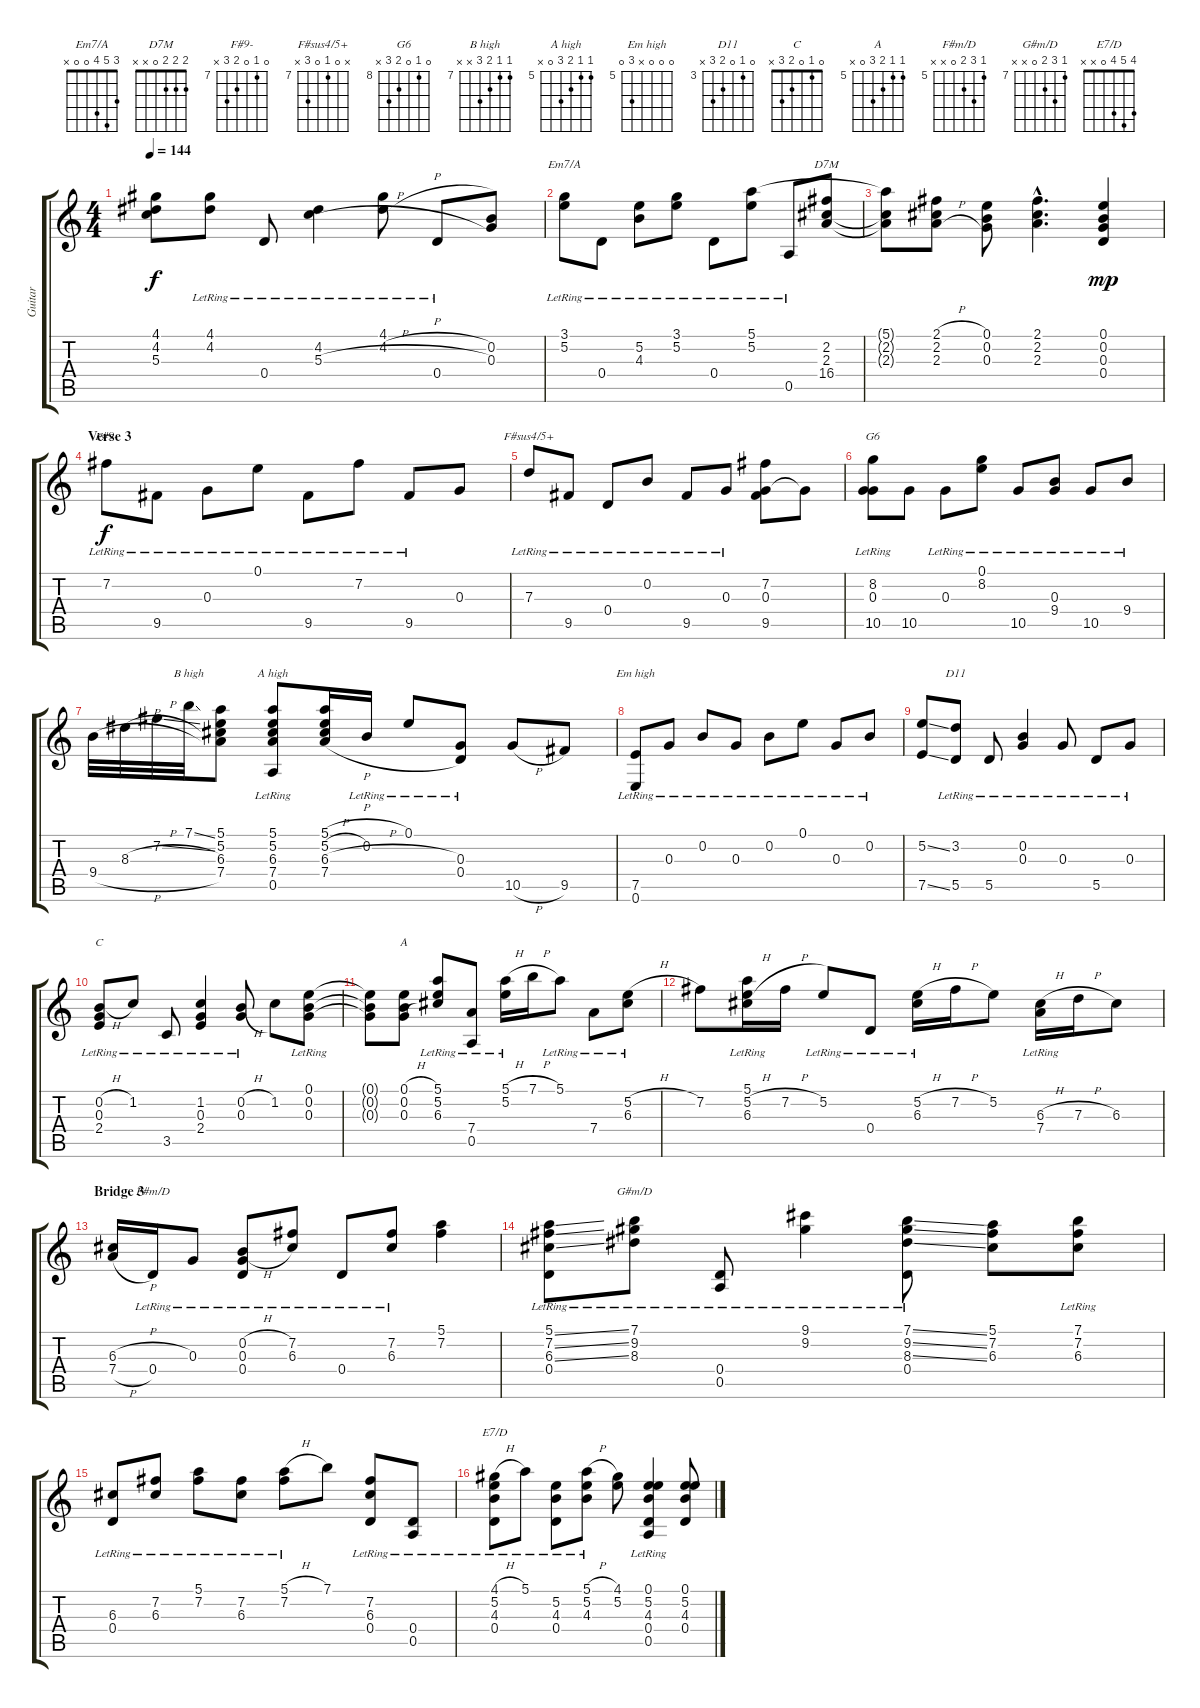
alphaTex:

\track ("Guitar" "Guitar") {instrument acousticguitarsteel}
\staff {score tabs}
\tuning (E4 B3 G3 D3 A2 E2) {hide}
\chord ("Em7/A" 3 5 4 0 0 x)
\chord ("D7M" 2 2 2 0 x x)
\chord ("F#9-" 0 7 0 8 9 x) {firstfret 7}
\chord ("F#sus4/5+" x 0 7 0 9 x) {firstfret 7}
\chord ("G6" 0 8 0 9 10 x) {firstfret 8}
\chord ("B high" 7 7 8 9 x x) {firstfret 7}
\chord ("A high" 5 5 6 7 0 x) {firstfret 5}
\chord ("Em high" 0 0 0 x 7 0) {firstfret 5}
\chord ("D11" 0 3 0 4 5 x) {firstfret 3}
\chord ("C" 0 1 0 2 3 x)
\chord ("A" 5 5 6 7 0 x) {firstfret 5}
\chord ("F#m/D" 5 7 6 0 x x) {firstfret 5}
\chord ("G#m/D" 7 9 8 0 x x) {firstfret 7}
\chord ("E7/D" 4 5 4 0 x x)
\ts (4 4)
\tempo 144
\clef g2
\ks c
(4.1{t} 4.2{t} 5.3{t}).8{dy f} (4.1{lr} 4.2{lr}).8 0.4{lr}.8 (4.2{lr} 5.3{h}).4 (4.1{lr} 4.2{h}).8 0.4{lr}.8 (0.2 0.3).8 |
(3.1{lr} 5.2{lr}).8{ch "Em7/A"} 0.4{lr}.8 (5.2{lr} 4.3{lr}).8 (3.1{lr} 5.2{lr}).8 0.4{lr}.8 (5.1{lr} 5.2{lr}).8 0.5{lr}.8 (2.2 2.3 16.4).8{ch "D7M"} |
(5.1{t} 2.2{t} 2.3{t}).8 (2.1{h} 2.2{h} 2.3{h}).8 (0.1 0.2 0.3).8 (2.1{hac} 2.2{hac} 2.3{hac}).4{d} (0.1 0.2 0.3 0.4).4{dy mp} |
\section ("" "Verse 3")
7.2{lr}.8{ch "F#9-" dy f} 9.5{lr}.8 0.3{lr}.8 0.1{lr}.8 9.5{lr}.8 7.2{lr}.8 9.5{lr}.8 0.3.8 |
7.3{lr}.8{ch "F#sus4/5+"} 9.5{lr}.8 0.4{lr}.8 0.2{lr}.8 9.5{lr}.8 0.3{lr}.8 (7.2 0.3 9.5).8 0.3{t}.8 |
(8.2{lr} 0.3{lr} 10.5).8{ch "G6"} 10.5.8 0.3{lr}.8 (0.1{lr} 8.2{lr}).8 10.5{lr}.8 (0.3{lr} 9.4{lr}).8 10.5{lr}.8 9.4{lr}.8 |
9.4{h}.32 8.3{h}.32 7.2{ss}.32 7.1{ss}.32{ch "B high"} (5.1 5.2 6.3 7.4).8 (5.1 5.2 6.3 7.4 0.5{lr}).8{ch "A high"} (5.1{h} 5.2{h} 6.3{h} 7.4{h}).16 0.2{lr}.16 0.1{lr}.8 (0.3{lr} 0.4{lr}).8 10.5{h}.8 9.5.8 |
(7.5{lr} 0.6{lr}).8{ch "Em high"} 0.3{lr}.8 0.2{lr}.8 0.3{lr}.8 0.2{lr}.8 0.1{lr}.8 0.3{lr}.8 0.2{lr}.8 |
(5.2{ss} 7.5{ss}).8 (3.2{lr} 5.5).8{ch "D11"} 5.5{lr}.8 (0.2{lr} 0.3).4 0.3{lr}.8 5.5{lr}.8 0.3{lr}.8 |
(0.2{h} 0.3{lr} 2.4{lr}).8{ch "C"} 1.2{lr}.8 3.5{lr}.8 (1.2 0.3 2.4{lr}).4 (0.2{h} 0.3{lr}).8 1.2.8 (0.1{lr} 0.2{lr} 0.3{lr}).8 |
(0.1{t} 0.2{t} 0.3{t}).8 (0.1{h} 0.2{h} 0.3{h}).8{ch "A"} (5.1{lr} 5.2{lr} 6.3{lr}).8 (7.4 0.5{lr}).8 (5.1{h} 5.2{lr}).16 7.1{h}.16 5.1{lr}.8 7.4{lr}.8 (5.2{h} 6.3{lr}).8 |
7.2.8 (5.1{lr} 5.2{h} 6.3{lr}).16 7.2{h}.16 5.2{lr}.8 0.4{lr}.8 (5.2{h} 6.3{lr}).16 7.2{h}.16 5.2.8 (6.3{h} 7.4{lr}).16 7.3{h}.16 6.3.8 |
\section ("" "Bridge 3")
(6.3{h} 7.4{h}).16 0.4{lr}.16{ch "F#m/D"} 0.3{lr}.8 (0.2{h} 0.3{h} 0.4{lr}).8 (7.2 6.3{lr}).8 0.4{lr}.8 (7.2 6.3{lr}).8 (5.1 7.2).4 |
(5.1{ss} 7.2{ss} 6.3{ss} 0.4{lr}).8 (7.1{lr} 9.2{lr} 8.3).8{ch "G#m/D"} (0.4{lr} 0.5{lr}).8 (9.1{lr} 9.2{lr}).4 (7.1{ss} 9.2{ss} 8.3{ss} 0.4{lr}).8 (5.1 7.2 6.3).8 (7.1{lr} 7.2{lr} 6.3).8 |
(6.3 0.4{lr}).8 (7.2 6.3{lr}).8 (5.1{lr} 7.2).8 (7.2 6.3{lr}).8 (5.1{h} 7.2{lr}).8 7.1.8 (7.2{lr} 6.3{lr} 0.4).8 (0.4{lr} 0.5{lr}).8 |
(4.1{h} 5.2{lr} 4.3{lr} 0.4{lr}).8{ch "E7/D"} 5.1{lr}.8 (5.2 4.3 0.4{lr}).8 (5.1{h} 5.2 4.3{lr}).8 (4.1 5.2).8 (0.1 5.2 4.3 0.4 0.5{lr}).4 (0.1 5.2 4.3 0.4).8
